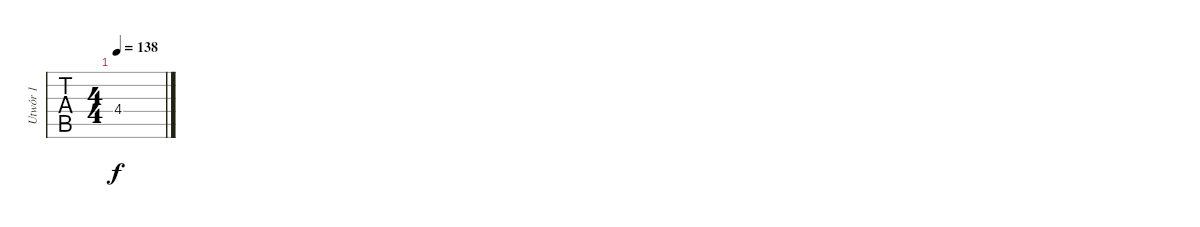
\track ("Utwór 1" "Utwór 1") {instrument acousticguitarsteel}
\staff {tabs}
\tuning (E4 B3 G3 D3 A2 E2) {hide}
\ts (4 4)
\tempo 138
\clef g2
\ks c
4.4.1{dy f}
